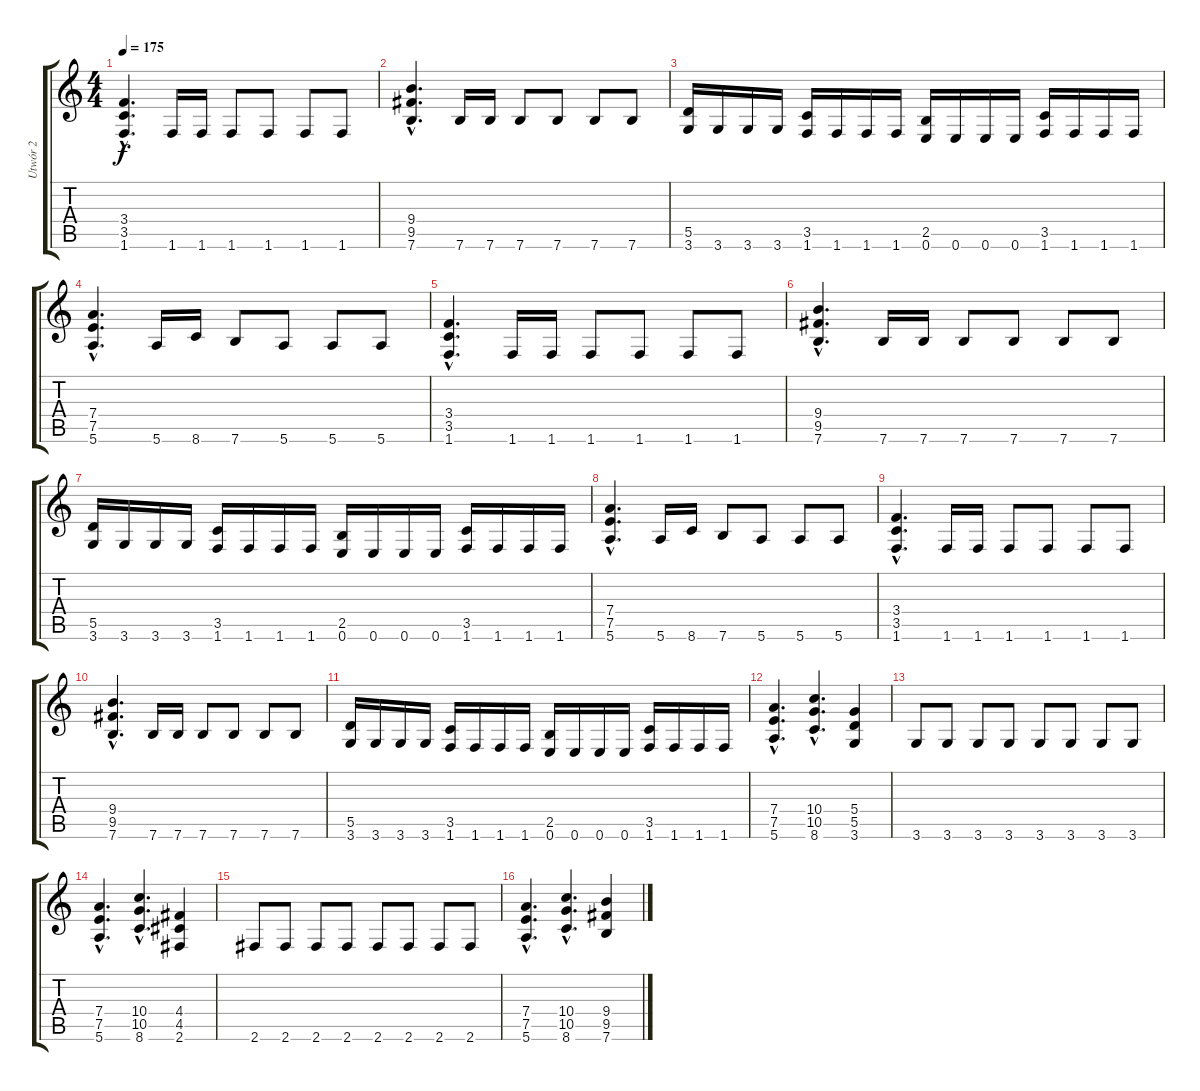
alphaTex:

\track ("Utwór 2" "Utwór 2") {instrument distortionguitar}
\staff {score tabs}
\tuning (E4 B3 G3 D3 A2 E2) {hide}
\ts (4 4)
\tempo 175
\clef g2
\ks c
(3.4{hac} 3.5{hac} 1.6{hac}).4{d dy f} 1.6.16 1.6.16 1.6.8 1.6.8 1.6.8 1.6.8 |
(9.4{hac} 9.5{hac} 7.6{hac}).4{d} 7.6.16 7.6.16 7.6.8 7.6.8 7.6.8 7.6.8 |
(5.5 3.6).16 3.6.16 3.6.16 3.6.16 (3.5 1.6).16 1.6.16 1.6.16 1.6.16 (2.5 0.6).16 0.6.16 0.6.16 0.6.16 (3.5 1.6).16 1.6.16 1.6.16 1.6.16 |
(7.4{hac} 7.5{hac} 5.6{hac}).4{d} 5.6.16 8.6.16 7.6.8 5.6.8 5.6.8 5.6.8 |
(3.4{hac} 3.5{hac} 1.6{hac}).4{d} 1.6.16 1.6.16 1.6.8 1.6.8 1.6.8 1.6.8 |
(9.4{hac} 9.5{hac} 7.6{hac}).4{d} 7.6.16 7.6.16 7.6.8 7.6.8 7.6.8 7.6.8 |
(5.5 3.6).16 3.6.16 3.6.16 3.6.16 (3.5 1.6).16 1.6.16 1.6.16 1.6.16 (2.5 0.6).16 0.6.16 0.6.16 0.6.16 (3.5 1.6).16 1.6.16 1.6.16 1.6.16 |
(7.4{hac} 7.5{hac} 5.6{hac}).4{d} 5.6.16 8.6.16 7.6.8 5.6.8 5.6.8 5.6.8 |
(3.4{hac} 3.5{hac} 1.6{hac}).4{d} 1.6.16 1.6.16 1.6.8 1.6.8 1.6.8 1.6.8 |
(9.4{hac} 9.5{hac} 7.6{hac}).4{d} 7.6.16 7.6.16 7.6.8 7.6.8 7.6.8 7.6.8 |
(5.5 3.6).16 3.6.16 3.6.16 3.6.16 (3.5 1.6).16 1.6.16 1.6.16 1.6.16 (2.5 0.6).16 0.6.16 0.6.16 0.6.16 (3.5 1.6).16 1.6.16 1.6.16 1.6.16 |
(7.4{hac} 7.5{hac} 5.6{hac}).4{d} (10.4{hac} 10.5{hac} 8.6{hac}).4{d} (5.4 5.5 3.6).4 |
3.6.8 3.6.8 3.6.8 3.6.8 3.6.8 3.6.8 3.6.8 3.6.8 |
(7.4{hac} 7.5{hac} 5.6{hac}).4{d} (10.4{hac} 10.5{hac} 8.6{hac}).4{d} (4.4 4.5 2.6).4 |
2.6.8 2.6.8 2.6.8 2.6.8 2.6.8 2.6.8 2.6.8 2.6.8 |
(7.4{hac} 7.5{hac} 5.6{hac}).4{d} (10.4{hac} 10.5{hac} 8.6{hac}).4{d} (9.4 9.5 7.6).4
